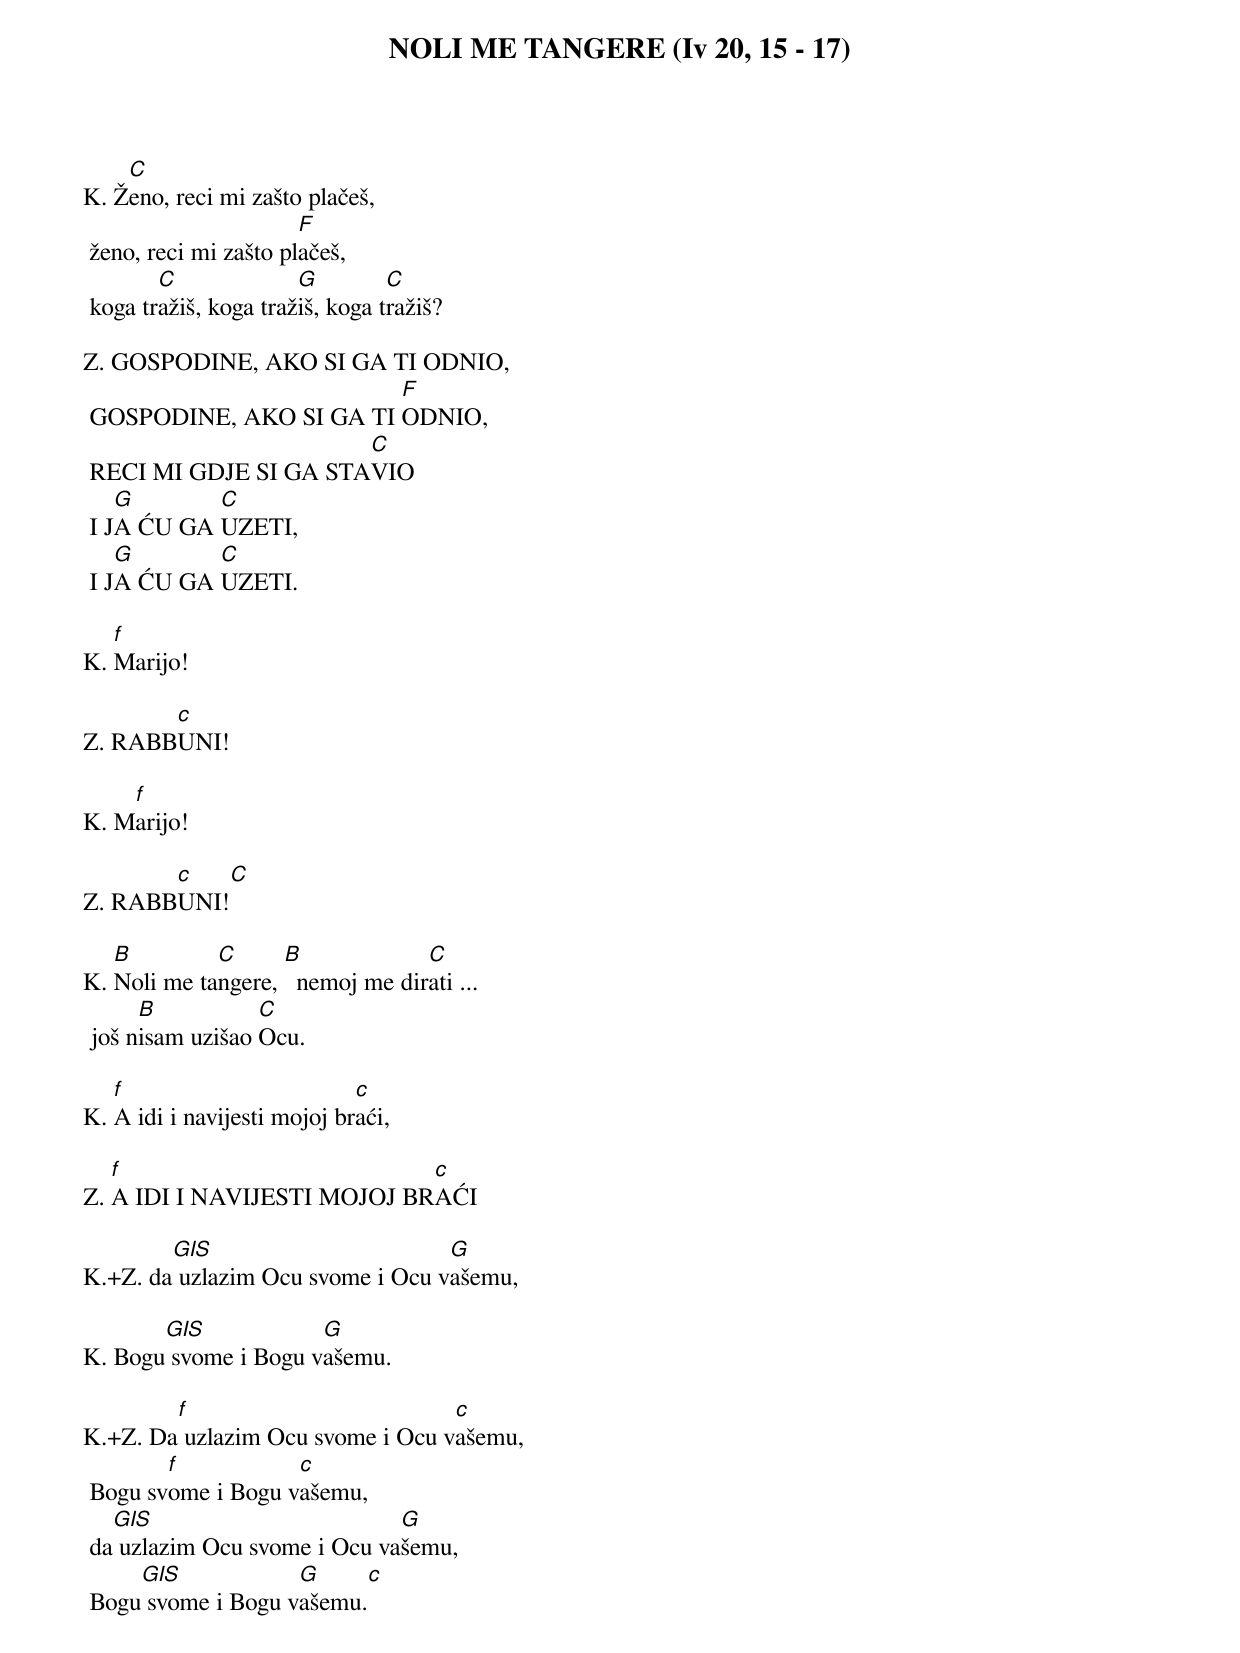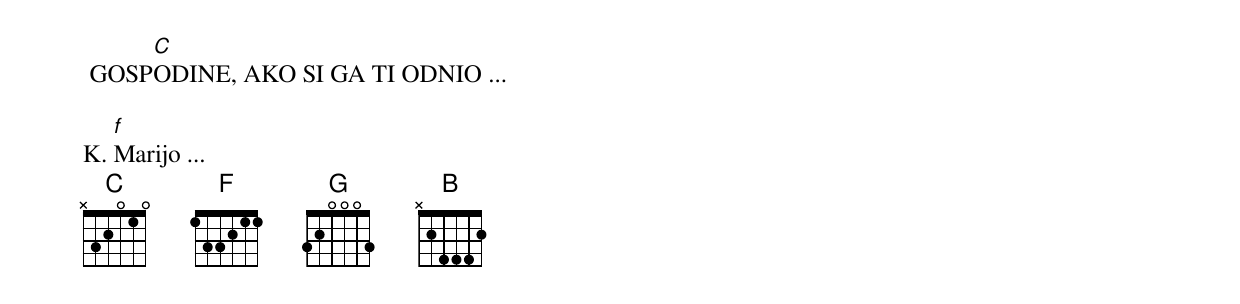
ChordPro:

{title: NOLI ME TANGERE (Iv 20, 15 - 17)}

K.	Ž[C]eno, reci mi zašto plačeš,
	ženo, reci mi zašto pl[F]ačeš,
	koga tr[C]ažiš, koga traž[G]iš, koga t[C]ražiš?

Z.	GOSPODINE, AKO SI GA TI ODNIO,
	GOSPODINE, AKO SI GA TI [F]ODNIO,
	RECI MI GDJE SI GA STA[C]VIO
	I J[G]A ĆU GA [C]UZETI,
	I J[G]A ĆU GA [C]UZETI.

K.	[f]Marijo!

Z.	RABB[c]UNI!

K.	M[f]arijo!

Z.	RABB[c]UNI![C]

K.	[B]Noli me ta[C]ngere, [B]  nemoj me dir[C]ati ...
	još n[B]isam uzišao [C]Ocu.

K.	[f]A idi i navijesti mojoj br[c]aći,

Z.	[f]A IDI I NAVIJESTI MOJOJ BR[c]AĆI

K.+Z.	da[GIS] uzlazim Ocu svome i Ocu v[G]ašemu,

K.	Bogu[GIS] svome i Bogu v[G]ašemu.

K.+Z.	Da[f] uzlazim Ocu svome i Ocu v[c]ašemu,
	Bogu sv[f]ome i Bogu v[c]ašemu,
	da[GIS] uzlazim Ocu svome i Ocu va[G]šemu,
	Bogu[GIS] svome i Bogu v[G]ašemu.[c]
	GOSP[C]ODINE, AKO SI GA TI ODNIO ...

K.	[f]Marijo ...
